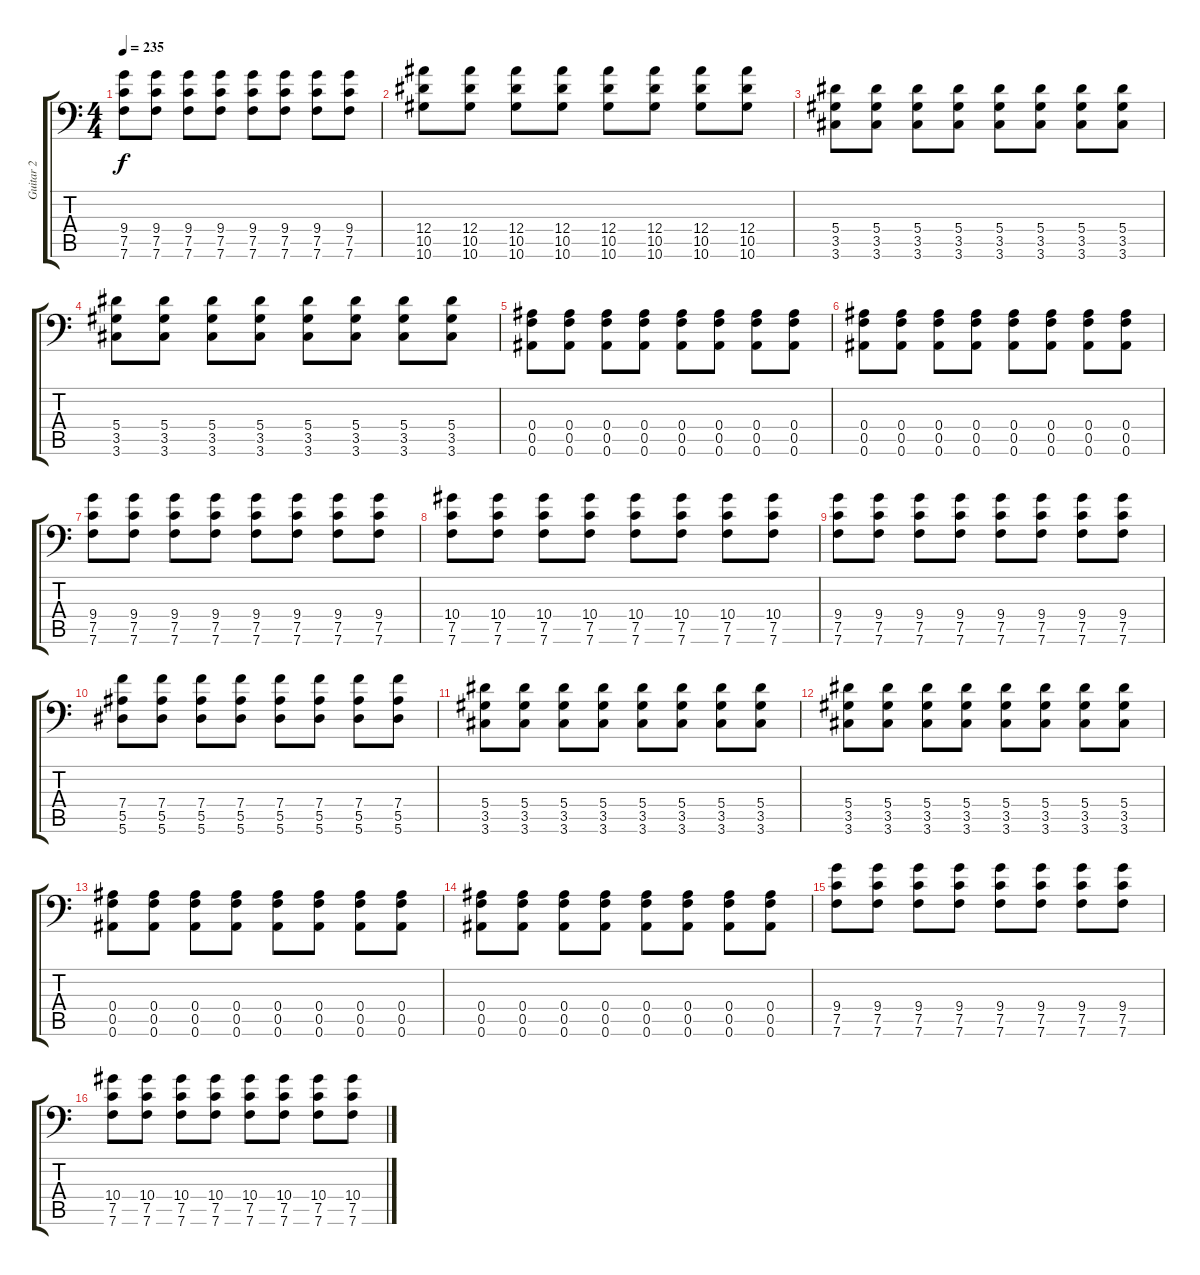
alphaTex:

\track ("Guitar 2" "Guitar 2") {instrument distortionguitar}
\staff {score tabs}
\tuning (C4 G3 Eb3 Bb2 F2 Bb1) {hide}
\ts (4 4)
\tempo 235
\clef f4
\ks c
(9.4 7.5 7.6).8{dy f} (9.4 7.5 7.6).8 (9.4 7.5 7.6).8 (9.4 7.5 7.6).8 (9.4 7.5 7.6).8 (9.4 7.5 7.6).8 (9.4 7.5 7.6).8 (9.4 7.5 7.6).8 |
(12.4 10.5 10.6).8 (12.4 10.5 10.6).8 (12.4 10.5 10.6).8 (12.4 10.5 10.6).8 (12.4 10.5 10.6).8 (12.4 10.5 10.6).8 (12.4 10.5 10.6).8 (12.4 10.5 10.6).8 |
(5.4 3.5 3.6).8 (5.4 3.5 3.6).8 (5.4 3.5 3.6).8 (5.4 3.5 3.6).8 (5.4 3.5 3.6).8 (5.4 3.5 3.6).8 (5.4 3.5 3.6).8 (5.4 3.5 3.6).8 |
(5.4 3.5 3.6).8 (5.4 3.5 3.6).8 (5.4 3.5 3.6).8 (5.4 3.5 3.6).8 (5.4 3.5 3.6).8 (5.4 3.5 3.6).8 (5.4 3.5 3.6).8 (5.4 3.5 3.6).8 |
(0.4 0.5 0.6).8 (0.4 0.5 0.6).8 (0.4 0.5 0.6).8 (0.4 0.5 0.6).8 (0.4 0.5 0.6).8 (0.4 0.5 0.6).8 (0.4 0.5 0.6).8 (0.4 0.5 0.6).8 |
(0.4 0.5 0.6).8 (0.4 0.5 0.6).8 (0.4 0.5 0.6).8 (0.4 0.5 0.6).8 (0.4 0.5 0.6).8 (0.4 0.5 0.6).8 (0.4 0.5 0.6).8 (0.4 0.5 0.6).8 |
(9.4 7.5 7.6).8 (9.4 7.5 7.6).8 (9.4 7.5 7.6).8 (9.4 7.5 7.6).8 (9.4 7.5 7.6).8 (9.4 7.5 7.6).8 (9.4 7.5 7.6).8 (9.4 7.5 7.6).8 |
(10.4 7.5 7.6).8 (10.4 7.5 7.6).8 (10.4 7.5 7.6).8 (10.4 7.5 7.6).8 (10.4 7.5 7.6).8 (10.4 7.5 7.6).8 (10.4 7.5 7.6).8 (10.4 7.5 7.6).8 |
(9.4 7.5 7.6).8 (9.4 7.5 7.6).8 (9.4 7.5 7.6).8 (9.4 7.5 7.6).8 (9.4 7.5 7.6).8 (9.4 7.5 7.6).8 (9.4 7.5 7.6).8 (9.4 7.5 7.6).8 |
(7.4 5.5 5.6).8 (7.4 5.5 5.6).8 (7.4 5.5 5.6).8 (7.4 5.5 5.6).8 (7.4 5.5 5.6).8 (7.4 5.5 5.6).8 (7.4 5.5 5.6).8 (7.4 5.5 5.6).8 |
(5.4 3.5 3.6).8 (5.4 3.5 3.6).8 (5.4 3.5 3.6).8 (5.4 3.5 3.6).8 (5.4 3.5 3.6).8 (5.4 3.5 3.6).8 (5.4 3.5 3.6).8 (5.4 3.5 3.6).8 |
(5.4 3.5 3.6).8 (5.4 3.5 3.6).8 (5.4 3.5 3.6).8 (5.4 3.5 3.6).8 (5.4 3.5 3.6).8 (5.4 3.5 3.6).8 (5.4 3.5 3.6).8 (5.4 3.5 3.6).8 |
(0.4 0.5 0.6).8 (0.4 0.5 0.6).8 (0.4 0.5 0.6).8 (0.4 0.5 0.6).8 (0.4 0.5 0.6).8 (0.4 0.5 0.6).8 (0.4 0.5 0.6).8 (0.4 0.5 0.6).8 |
(0.4 0.5 0.6).8 (0.4 0.5 0.6).8 (0.4 0.5 0.6).8 (0.4 0.5 0.6).8 (0.4 0.5 0.6).8 (0.4 0.5 0.6).8 (0.4 0.5 0.6).8 (0.4 0.5 0.6).8 |
(9.4 7.5 7.6).8 (9.4 7.5 7.6).8 (9.4 7.5 7.6).8 (9.4 7.5 7.6).8 (9.4 7.5 7.6).8 (9.4 7.5 7.6).8 (9.4 7.5 7.6).8 (9.4 7.5 7.6).8 |
(10.4 7.5 7.6).8 (10.4 7.5 7.6).8 (10.4 7.5 7.6).8 (10.4 7.5 7.6).8 (10.4 7.5 7.6).8 (10.4 7.5 7.6).8 (10.4 7.5 7.6).8 (10.4 7.5 7.6).8
